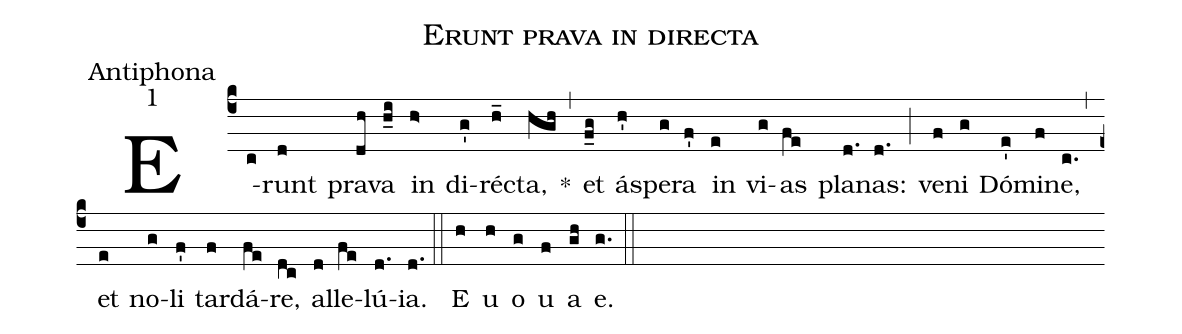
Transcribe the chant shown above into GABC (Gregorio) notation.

name:Erunt prava in directa;
office-part:Antiphona;
mode:1;
%%
(c4) E(c)runt(d) pra(dh)va(h_i) in(h>) di(g')réc(h_)ta,(hgh) *(,) et(f_g) ás(h')pe(g)ra(f') in(e) vi(g)as(fe) pla(d.)nas:(d.) (;) ve(f)ni(g) Dó(e')mi(f)ne,(c.) (,) et(e) no(g)li(f') tar(f)dá(fe)re,(dc) al(d)le(fe)lú(d.)ia.(d.) (::)
<eu>E(h) u(h) o(g) u(f) a(gh) e.</eu>(g.) (::)
